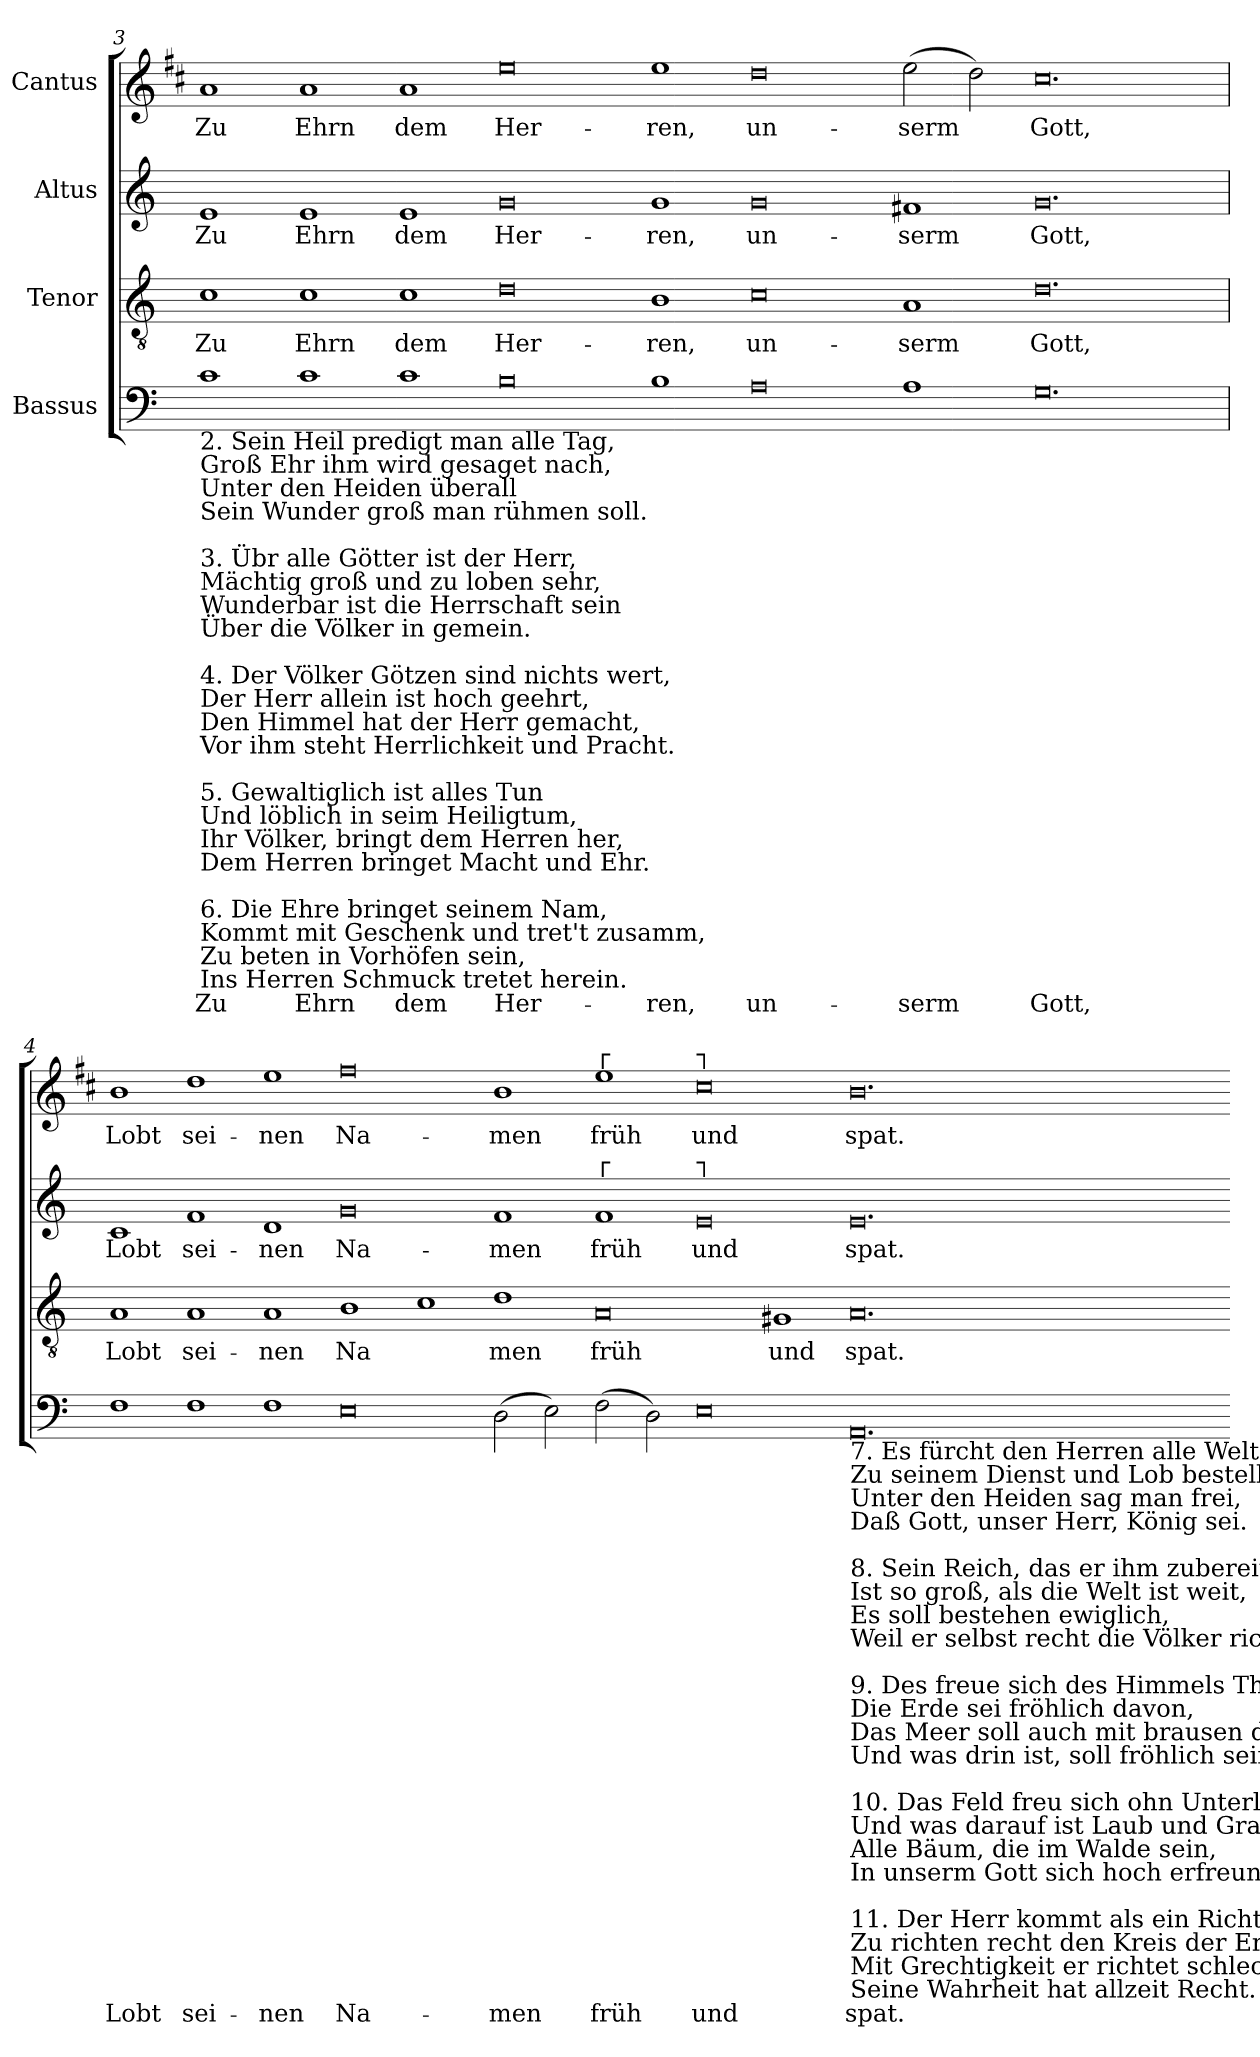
**kern	**text	**kern	**text	**kern	**text	**kern	**text
*part4	*part4	*part3	*part3	*part2	*part2	*part1	*part1
*staff4	*staff4	*staff3	*staff3	*staff2	*staff2	*staff1	*staff1
*I"Bassus	*	*I"Tenor	*	*I"Altus	*	*I"Cantus	*
!!LO:LB:g=z
*clefF4	*	*clefGv2	*	*clefG2	*	*clefG2	*
*	*	*	*	*	*	*ITrd1c2	*
*k[]	*	*k[]	*	*k[]	*	*k[]	*
*C:	*	*C:	*	*C:	*	*C:	*
=3	=3	=3	=3	=3	=3	=3	=3
!LO:TX:b:t=2. Sein Heil predigt man alle Tag,\nGroß Ehr ihm wird gesaget nach,\nUnter den Heiden überall\nSein Wunder groß man rühmen soll.\n\n3. Übr alle Götter ist der Herr,\nMächtig groß und zu loben sehr,\nWunderbar ist die Herrschaft sein\nÜber die Völker in gemein.\n\n4. Der Völker Götzen sind nichts wert,\nDer Herr allein ist hoch geehrt,\nDen Himmel hat der Herr gemacht,\nVor ihm steht Herrlichkeit und Pracht.\n\n5. Gewaltiglich ist alles Tun\nUnd löblich in seim Heiligtum,\nIhr Völker, bringt dem Herren her,\nDem Herren bringet Macht und Ehr.\n\n6. Die Ehre bringet seinem Nam,\nKommt mit Geschenk und tret't zusamm,\nZu beten in Vorhöfen sein,\nIns Herren Schmuck tretet herein.	!	!	!	!	!	!	!
!	!LO:LY:b	!	!LO:LY:b	!	!LO:LY:b	!	!LO:LY:b
1c	Zu	1c	Zu	1e	Zu	1g	Zu
!	!LO:LY:b	!	!LO:LY:b	!	!LO:LY:b	!	!LO:LY:b
1c	Ehrn	1c	Ehrn	1e	Ehrn	1g	Ehrn
!	!LO:LY:b	!	!LO:LY:b	!	!LO:LY:b	!	!LO:LY:b
1c	dem	1c	dem	1e	dem	1g	dem
!	!LO:LY:b	!	!LO:LY:b	!	!LO:LY:b	!	!LO:LY:b
0B	Her-	0d	Her-	0g	Her-	0dd	Her-
!	!LO:LY:b	!	!LO:LY:b	!	!LO:LY:b	!	!LO:LY:b
1B	-ren,	1B	-ren,	1g	-ren,	1dd	-ren,
!	!LO:LY:b	!	!LO:LY:b	!	!LO:LY:b	!	!LO:LY:b
0A	un-	0c	un-	0g	un-	0cc	un-
!	!LO:LY:b	!	!LO:LY:b	!	!LO:LY:b	!	!LO:LY:b
1A	-serm	1A	-serm	1f#X	-serm	(>2dd	-serm
.	.	.	.	.	.	2cc)	.
!	!LO:LY:b	!	!LO:LY:b	!	!LO:LY:b	!	!LO:LY:b
0.G	Gott,	0.d	Gott,	0.g	Gott,	0.b	Gott,
=4	=4	=4	=4	=4	=4	=4	=4
!	!LO:LY:b	!	!LO:LY:b	!	!LO:LY:b	!	!LO:LY:b
1F	Lobt	1A	Lobt	1c	Lobt	1a	Lobt
!	!LO:LY:b	!	!LO:LY:b	!	!LO:LY:b	!	!LO:LY:b
1F	sei-	1A	sei-	1f	sei-	1cc	sei-
!	!LO:LY:b	!	!LO:LY:b	!	!LO:LY:b	!	!LO:LY:b
1F	-nen	1A	-nen	1d	-nen	1dd	-nen
!	!LO:LY:b	!	!LO:LY:b	!	!LO:LY:b	!	!LO:LY:b
0E	Na-	1B	Na	0g	Na-	0ee	Na-
.	.	1c	.	.	.	.	.
!	!LO:LY:b	!	!LO:LY:b	!	!LO:LY:b	!	!LO:LY:b
(>2D	-men	1d	men	1f	-men	1a	-men
2E)	.	.	.	.	.	.	.
!	!	!	!	!	!	!LO:TX:a:t=┌	!
!	!	!	!	!LO:TX:a:t=┌	!	!	!
!	!LO:LY:b	!	!LO:LY:b	!	!LO:LY:b	!	!LO:LY:b
(>2F	früh	0A	früh	1f	früh	1dd	früh
2D)	.	.	.	.	.	.	.
!	!	!	!	!	!	!LO:TX:a:t=┐	!
!	!	!	!	!LO:TX:a:t=┐	!	!	!
!	!LO:LY:b	!	!	!	!LO:LY:b	!	!LO:LY:b
0E	und	.	.	0e	und	0b	und
!	!	!	!LO:LY:b	!	!	!	!
.	.	1G#X	und	.	.	.	.
!LO:TX:b:t=7. Es fürcht den Herren alle Welt,\nZu seinem Dienst und Lob bestellt,\nUnter den Heiden sag man frei,\nDaß Gott, unser Herr, König sei.\n\n8. Sein Reich, das er ihm zubereit,\nIst so groß, als die Welt ist weit,\nEs soll bestehen ewiglich,\nWeil er selbst recht die Völker richt.\n\n9. Des freue sich des Himmels Thron,\nDie Erde sei fröhlich davon,\nDas Meer soll auch mit brausen drein,\nUnd was drin ist, soll fröhlich sein.\n\n10. Das Feld freu sich ohn Unterlaß\nUnd was darauf ist Laub und Gras,\nAlle Bäum, die im Walde sein,\nIn unserm Gott sich hoch erfreun.\n\n11. Der Herr kommt als ein Richter wert,\nZu richten recht den Kreis der Erd,\nMit Grechtigkeit er richtet schlecht,\nSeine Wahrheit hat allzeit Recht.	!	!	!	!	!	!	!
!	!LO:LY:b	!	!LO:LY:b	!	!LO:LY:b	!	!LO:LY:b
0.AA	spat.	0.A	spat.	0.e	spat.	0.a	spat.
=-	=-	=-	=-	=-	=-	=-	=-
*-	*-	*-	*-	*-	*-	*-	*-
